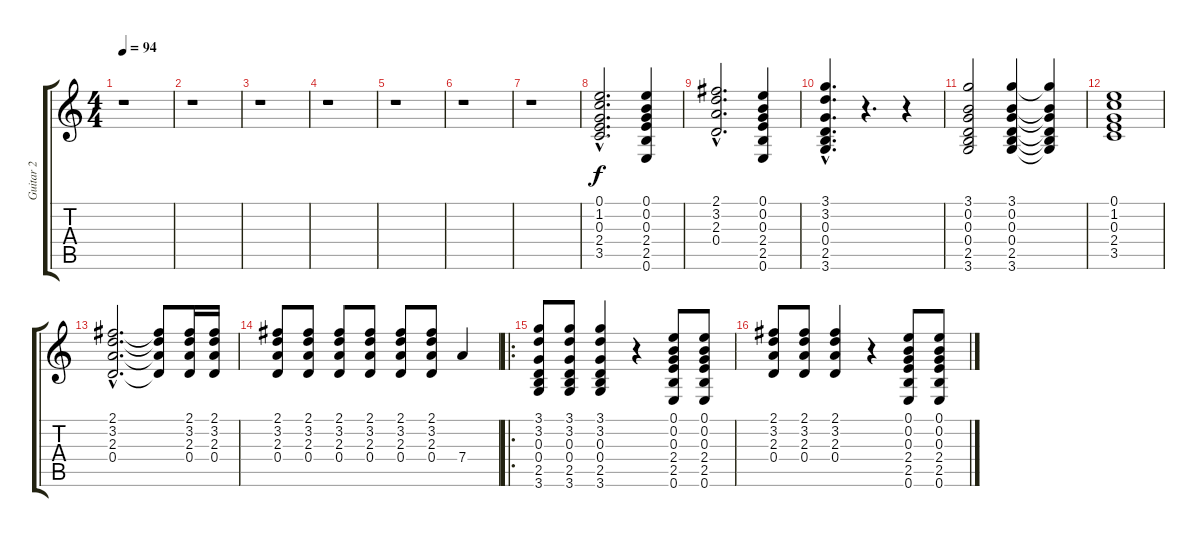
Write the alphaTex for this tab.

\track ("Guitar 2" "Guitar 2") {instrument electricguitarclean}
\staff {score tabs}
\tuning (E4 B3 G3 D3 A2 E2) {hide}
\ts (4 4)
\tempo 94
\clef g2
\ks c
r.1{dy f} |
r.1 |
r.1 |
r.1 |
r.1 |
r.1 |
r.1 |
(0.1{hac} 1.2{hac} 0.3{hac} 2.4{hac} 3.5{hac}).2{d} (0.1 0.2 0.3 2.4 2.5 0.6).4 |
(2.1{hac} 3.2{hac} 2.3{hac} 0.4{hac}).2{d} (0.1 0.2 0.3 2.4 2.5 0.6).4 |
(3.1{hac} 3.2{hac} 0.3{hac} 0.4{hac} 2.5{hac} 3.6{hac}).4{d} r.4{d} r.4 |
(3.1 0.2 0.3 0.4 2.5 3.6).2 (3.1 0.2 0.3 0.4 2.5 3.6).4 (3.1{t} 0.2{t} 0.3{t} 0.4{t} 2.5{t} 3.6{t}).4 |
(0.1 1.2 0.3 2.4 3.5).1 |
(2.1{hac} 3.2{hac} 2.3{hac} 0.4{hac}).2{d} (2.1{t} 3.2{t} 2.3{t} 0.4{t}).8 (2.1 3.2 2.3 0.4).16 (2.1 3.2 2.3 0.4).16 |
(2.1 3.2 2.3 0.4).8 (2.1 3.2 2.3 0.4).8 (2.1 3.2 2.3 0.4).8 (2.1 3.2 2.3 0.4).8 (2.1 3.2 2.3 0.4).8 (2.1 3.2 2.3 0.4).8 7.4.4 |
\ro
(3.1 3.2 0.3 0.4 2.5 3.6).8 (3.1 3.2 0.3 0.4 2.5 3.6).8 (3.1 3.2 0.3 0.4 2.5 3.6).4 r.4 (0.1 0.2 0.3 2.4 2.5 0.6).8 (0.1 0.2 0.3 2.4 2.5 0.6).8 |
(2.1 3.2 2.3 0.4).8 (2.1 3.2 2.3 0.4).8 (2.1 3.2 2.3 0.4).4 r.4 (0.1 0.2 0.3 2.4 2.5 0.6).8 (0.1 0.2 0.3 2.4 2.5 0.6).8
